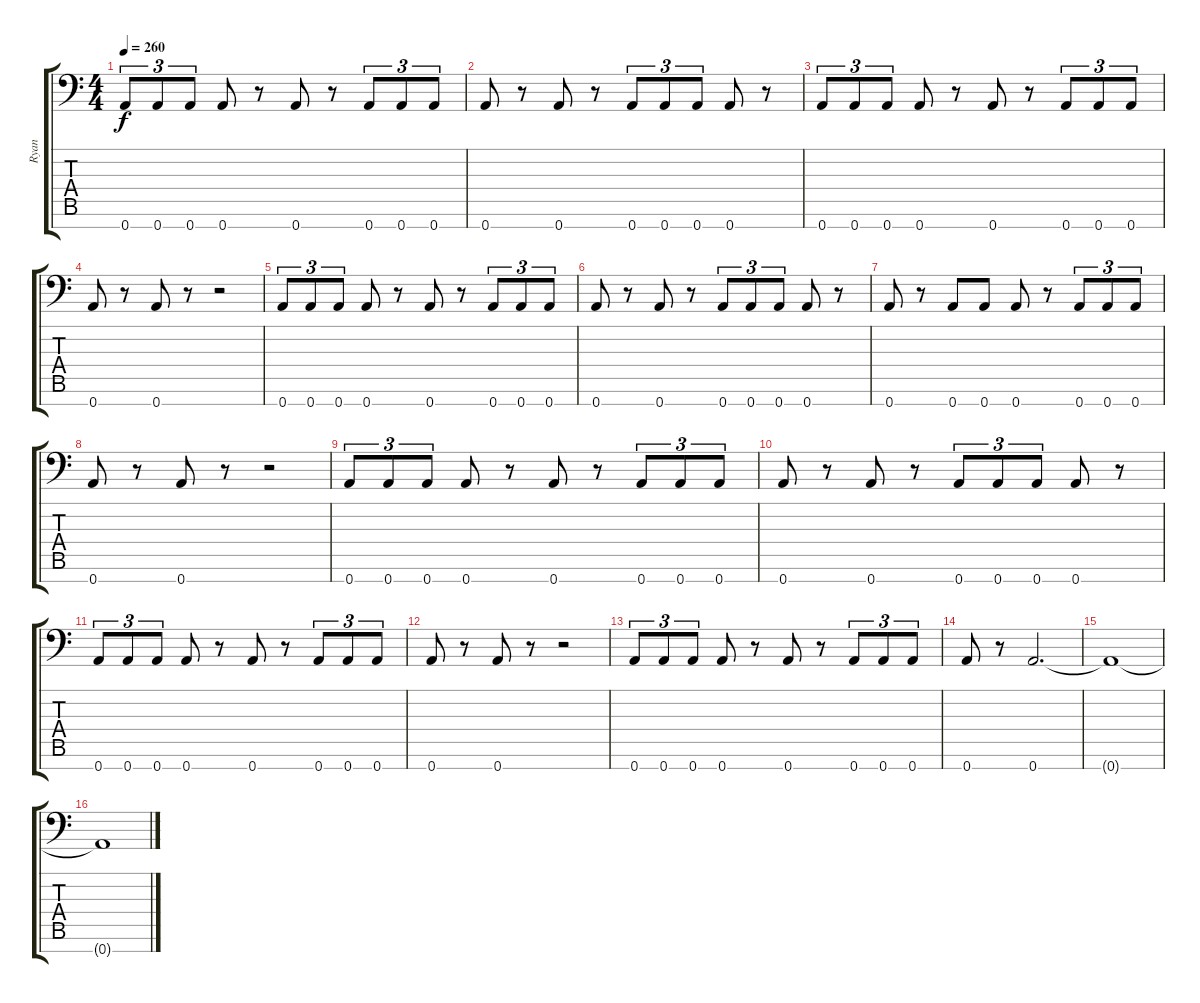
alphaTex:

\track ("Ryan" "Ryan") {instrument acousticguitarsteel}
\staff {score tabs}
\tuning (E4 B3 Gb3 D3 A2 E2 A1) {hide}
\ts (4 4)
\tempo 260
\clef f4
\ks c
0.7.8{tu (3 2) dy f instrument acousticguitarsteel} 0.7.8{tu (3 2)} 0.7.8{tu (3 2)} 0.7.8 r.8 0.7.8 r.8 0.7.8{tu (3 2)} 0.7.8{tu (3 2)} 0.7.8{tu (3 2)} |
0.7.8 r.8 0.7.8 r.8 0.7.8{tu (3 2)} 0.7.8{tu (3 2)} 0.7.8{tu (3 2)} 0.7.8 r.8 |
0.7.8{tu (3 2)} 0.7.8{tu (3 2)} 0.7.8{tu (3 2)} 0.7.8 r.8 0.7.8 r.8 0.7.8{tu (3 2)} 0.7.8{tu (3 2)} 0.7.8{tu (3 2)} |
0.7.8 r.8 0.7.8 r.8 r.2 |
0.7.8{tu (3 2)} 0.7.8{tu (3 2)} 0.7.8{tu (3 2)} 0.7.8 r.8 0.7.8 r.8 0.7.8{tu (3 2)} 0.7.8{tu (3 2)} 0.7.8{tu (3 2)} |
0.7.8 r.8 0.7.8 r.8 0.7.8{tu (3 2)} 0.7.8{tu (3 2)} 0.7.8{tu (3 2)} 0.7.8 r.8 |
0.7.8 r.8 0.7.8 0.7.8 0.7.8 r.8 0.7.8{tu (3 2)} 0.7.8{tu (3 2)} 0.7.8{tu (3 2)} |
0.7.8 r.8 0.7.8 r.8 r.2 |
0.7.8{tu (3 2)} 0.7.8{tu (3 2)} 0.7.8{tu (3 2)} 0.7.8 r.8 0.7.8 r.8 0.7.8{tu (3 2)} 0.7.8{tu (3 2)} 0.7.8{tu (3 2)} |
0.7.8 r.8 0.7.8 r.8 0.7.8{tu (3 2)} 0.7.8{tu (3 2)} 0.7.8{tu (3 2)} 0.7.8 r.8 |
0.7.8{tu (3 2)} 0.7.8{tu (3 2)} 0.7.8{tu (3 2)} 0.7.8 r.8 0.7.8 r.8 0.7.8{tu (3 2)} 0.7.8{tu (3 2)} 0.7.8{tu (3 2)} |
0.7.8 r.8 0.7.8 r.8 r.2 |
0.7.8{tu (3 2)} 0.7.8{tu (3 2)} 0.7.8{tu (3 2)} 0.7.8 r.8 0.7.8 r.8 0.7.8{tu (3 2)} 0.7.8{tu (3 2)} 0.7.8{tu (3 2)} |
0.7.8 r.8 0.7.2{d} |
0.7{t}.1 |
0.7{t}.1
